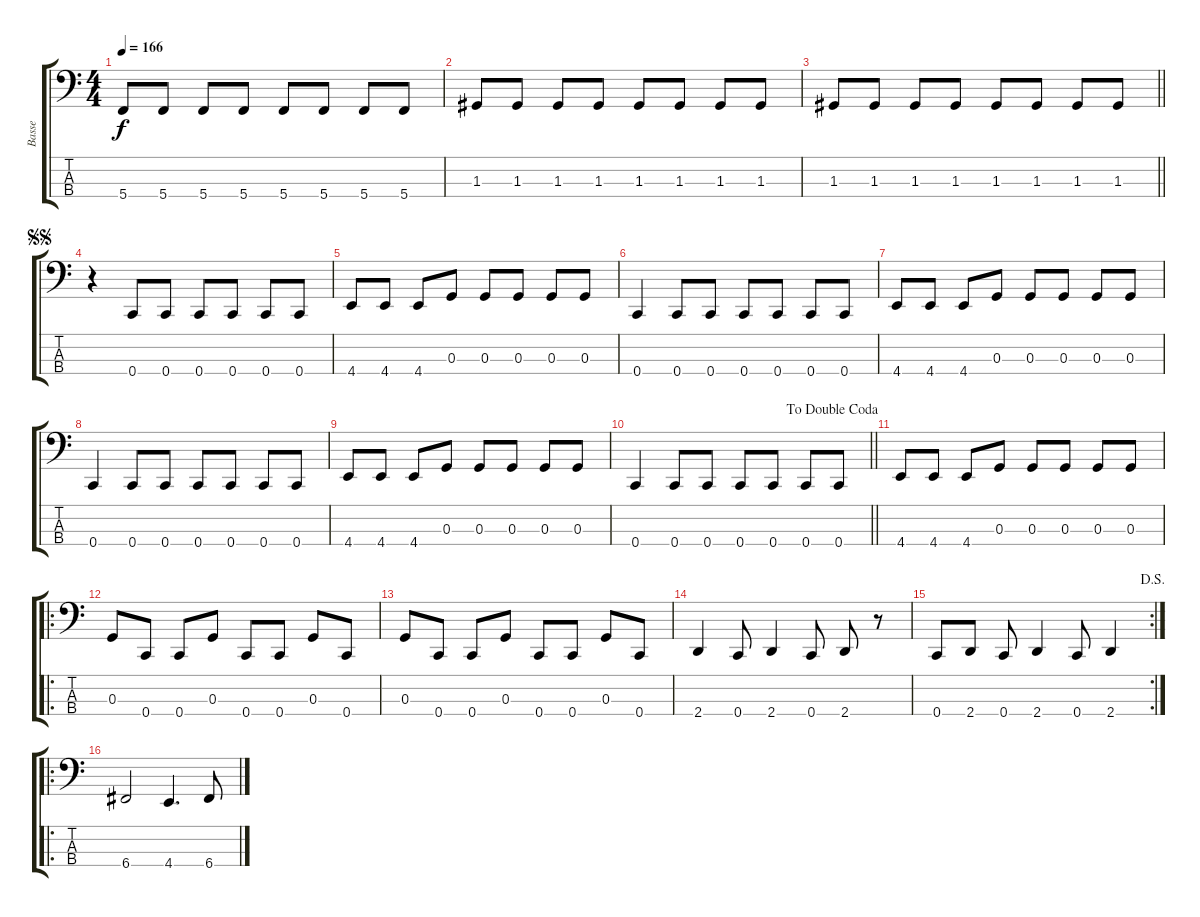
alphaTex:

\track ("Basse" "Basse") {instrument electricbassfinger}
\staff {score tabs}
\tuning (G2 C2 G1 C1) {hide}
\ts (4 4)
\tempo 166
\clef f4
\ks c
5.4.8{dy f} 5.4.8 5.4.8 5.4.8 5.4.8 5.4.8 5.4.8 5.4.8 |
1.3.8 1.3.8 1.3.8 1.3.8 1.3.8 1.3.8 1.3.8 1.3.8 |
\barLineRight lightlight
1.3.8 1.3.8 1.3.8 1.3.8 1.3.8 1.3.8 1.3.8 1.3.8 |
\jump segnosegno
r.4 0.4.8 0.4.8 0.4.8 0.4.8 0.4.8 0.4.8 |
4.4.8 4.4.8 4.4.8 0.3.8 0.3.8 0.3.8 0.3.8 0.3.8 |
0.4.4 0.4.8 0.4.8 0.4.8 0.4.8 0.4.8 0.4.8 |
4.4.8 4.4.8 4.4.8 0.3.8 0.3.8 0.3.8 0.3.8 0.3.8 |
0.4.4 0.4.8 0.4.8 0.4.8 0.4.8 0.4.8 0.4.8 |
4.4.8 4.4.8 4.4.8 0.3.8 0.3.8 0.3.8 0.3.8 0.3.8 |
\jump dadoublecoda
\barLineRight lightlight
0.4.4 0.4.8 0.4.8 0.4.8 0.4.8 0.4.8 0.4.8 |
4.4.8 4.4.8 4.4.8 0.3.8 0.3.8 0.3.8 0.3.8 0.3.8 |
\ro
0.3.8 0.4.8 0.4.8 0.3.8 0.4.8 0.4.8 0.3.8 0.4.8 |
0.3.8 0.4.8 0.4.8 0.3.8 0.4.8 0.4.8 0.3.8 0.4.8 |
2.4.4 0.4.8 2.4.4 0.4.8 2.4.8 r.8 |
\rc 2
\jump dalsegno
0.4.8 2.4.8 0.4.8 2.4.4 0.4.8 2.4.4 |
\ro
6.4.2 4.4.4{d} 6.4.8
